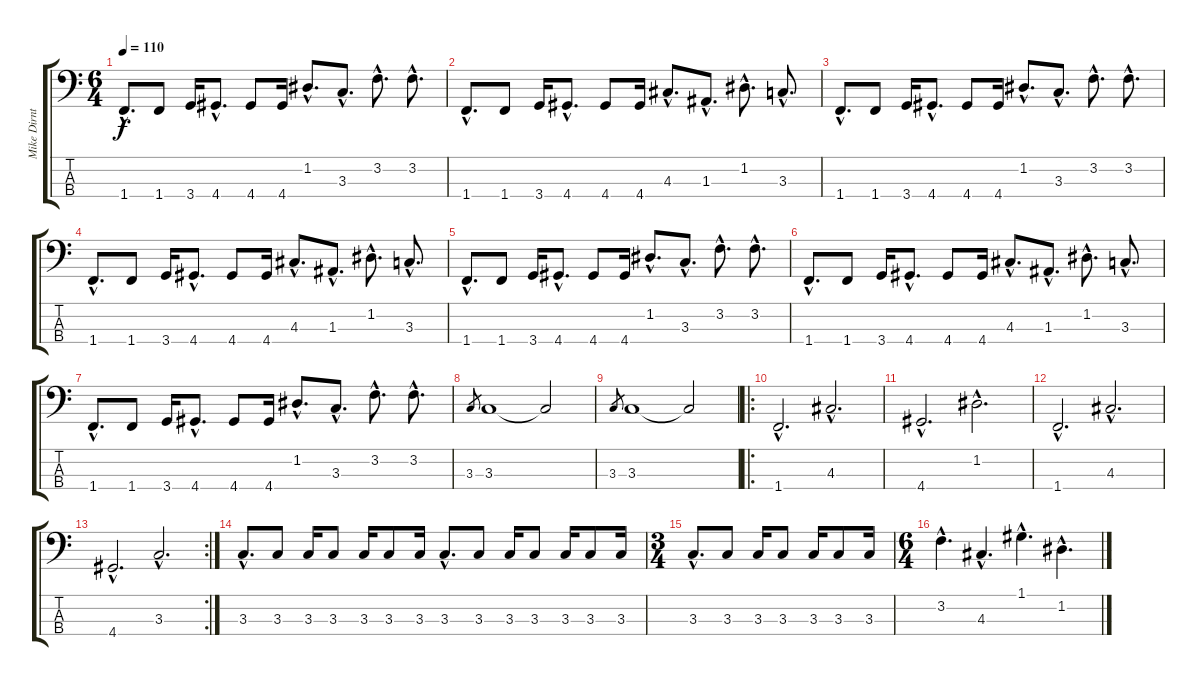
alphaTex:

\track ("Mike Dirnt (Bass)" "Mike Dirnt") {instrument electricbasspick}
\staff {score tabs}
\tuning (G2 D2 A1 E1) {hide}
\ts (6 4)
\tempo 110
\clef f4
\ks c
1.4{hac}.8{d dy f} 1.4.8 3.4.16 4.4{hac}.8{d} 4.4.8 4.4.16 1.2{hac}.8{d} 3.3{hac}.8{d} 3.2{hac}.8{d} 3.2{hac}.8{d} |
1.4{hac}.8{d} 1.4.8 3.4.16 4.4{hac}.8{d} 4.4.8 4.4.16 4.3{hac}.8{d} 1.3{hac}.8{d} 1.2{hac}.8{d} 3.3{hac}.8{d} |
1.4{hac}.8{d} 1.4.8 3.4.16 4.4{hac}.8{d} 4.4.8 4.4.16 1.2{hac}.8{d} 3.3{hac}.8{d} 3.2{hac}.8{d} 3.2{hac}.8{d} |
1.4{hac}.8{d} 1.4.8 3.4.16 4.4{hac}.8{d} 4.4.8 4.4.16 4.3{hac}.8{d} 1.3{hac}.8{d} 1.2{hac}.8{d} 3.3{hac}.8{d} |
1.4{hac}.8{d} 1.4.8 3.4.16 4.4{hac}.8{d} 4.4.8 4.4.16 1.2{hac}.8{d} 3.3{hac}.8{d} 3.2{hac}.8{d} 3.2{hac}.8{d} |
1.4{hac}.8{d} 1.4.8 3.4.16 4.4{hac}.8{d} 4.4.8 4.4.16 4.3{hac}.8{d} 1.3{hac}.8{d} 1.2{hac}.8{d} 3.3{hac}.8{d} |
1.4{hac}.8{d} 1.4.8 3.4.16 4.4{hac}.8{d} 4.4.8 4.4.16 1.2{hac}.8{d} 3.3{hac}.8{d} 3.2{hac}.8{d} 3.2{hac}.8{d} |
3.3.8{gr} 3.3.1 3.3{t}.2 |
3.3.8{gr} 3.3.1 3.3{t}.2 |
\ro
1.4{hac}.2{d} 4.3{hac}.2{d} |
4.4{hac}.2{d} 1.2{hac}.2{d} |
1.4{hac}.2{d} 4.3{hac}.2{d} |
\rc 2
4.4{hac}.2{d} 3.3{hac}.2{d} |
3.3{hac}.8{d} 3.3.8 3.3.16 3.3.8 3.3.16 3.3.8 3.3.16 3.3{hac}.8{d} 3.3.8 3.3.16 3.3.8 3.3.16 3.3.8 3.3.16 |
\ts (3 4)
3.3{hac}.8{d} 3.3.8 3.3.16 3.3.8 3.3.16 3.3.8 3.3.16 |
\ts (6 4)
3.2{hac}.4{d} 4.3{hac}.4{d} 1.1{hac}.4{d} 1.2{hac}.4{d}
